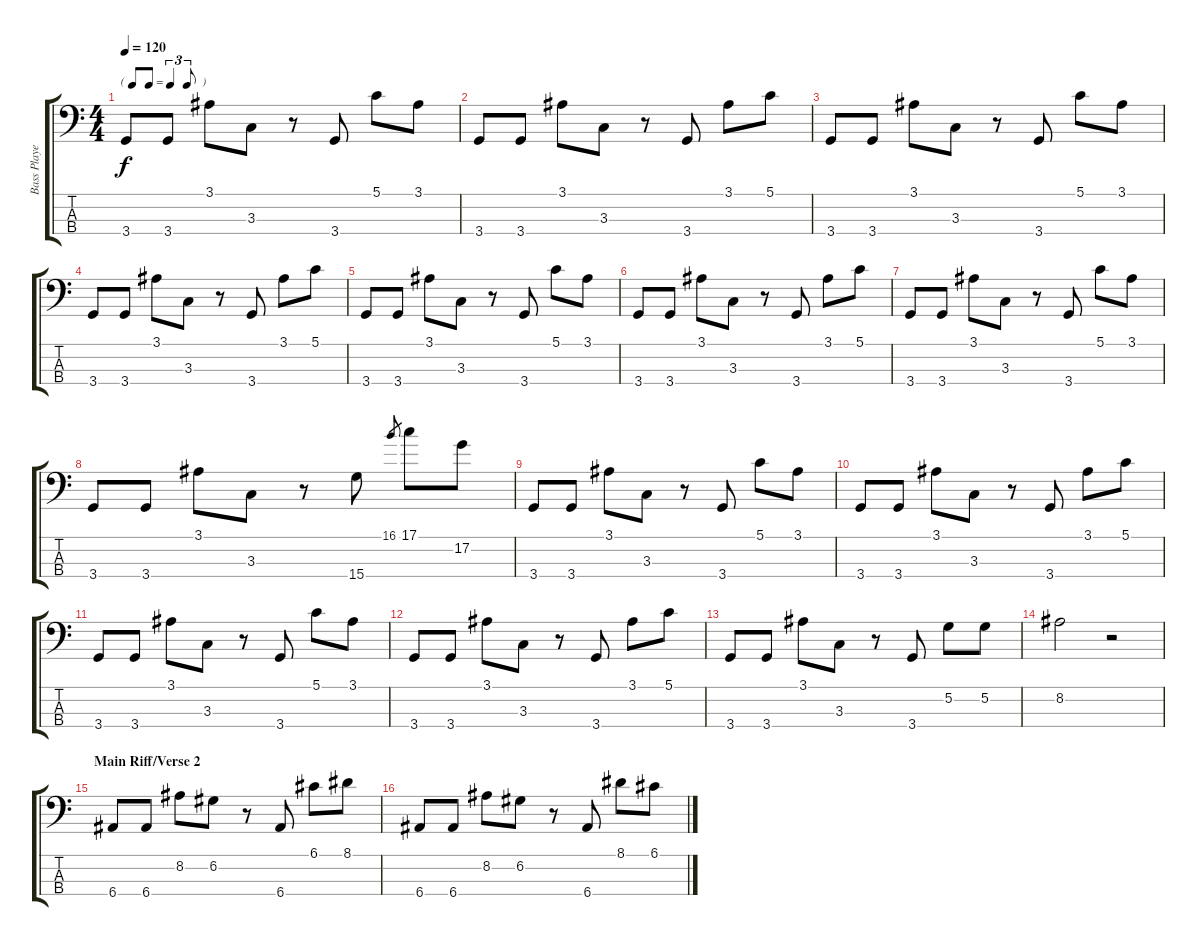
\track ("Bass Player" "Bass Playe") {instrument acousticguitarsteel}
\staff {score tabs}
\tuning (G2 D2 A1 E1) {hide}
\ts (4 4)
\tf triplet8th
\tempo 120
\clef f4
\ks c
3.4.8{dy f} 3.4.8 3.1.8 3.3.8 r.8 3.4.8 5.1.8 3.1.8 |
3.4.8 3.4.8 3.1.8 3.3.8 r.8 3.4.8 3.1.8 5.1.8 |
3.4.8 3.4.8 3.1.8 3.3.8 r.8 3.4.8 5.1.8 3.1.8 |
3.4.8 3.4.8 3.1.8 3.3.8 r.8 3.4.8 3.1.8 5.1.8 |
3.4.8 3.4.8 3.1.8 3.3.8 r.8 3.4.8 5.1.8 3.1.8 |
3.4.8 3.4.8 3.1.8 3.3.8 r.8 3.4.8 3.1.8 5.1.8 |
3.4.8 3.4.8 3.1.8 3.3.8 r.8 3.4.8 5.1.8 3.1.8 |
3.4.8 3.4.8 3.1.8 3.3.8 r.8 15.4.8 16.1.8{gr} 17.1.8 17.2.8 |
3.4.8 3.4.8 3.1.8 3.3.8 r.8 3.4.8 5.1.8 3.1.8 |
3.4.8 3.4.8 3.1.8 3.3.8 r.8 3.4.8 3.1.8 5.1.8 |
3.4.8 3.4.8 3.1.8 3.3.8 r.8 3.4.8 5.1.8 3.1.8 |
3.4.8 3.4.8 3.1.8 3.3.8 r.8 3.4.8 3.1.8 5.1.8 |
3.4.8 3.4.8 3.1.8 3.3.8 r.8 3.4.8 5.2.8 5.2.8 |
8.2.2 r.2 |
\section ("" "Main Riff/Verse 2")
6.4.8 6.4.8 8.2.8 6.2.8 r.8 6.4.8 6.1.8 8.1.8 |
6.4.8 6.4.8 8.2.8 6.2.8 r.8 6.4.8 8.1.8 6.1.8
